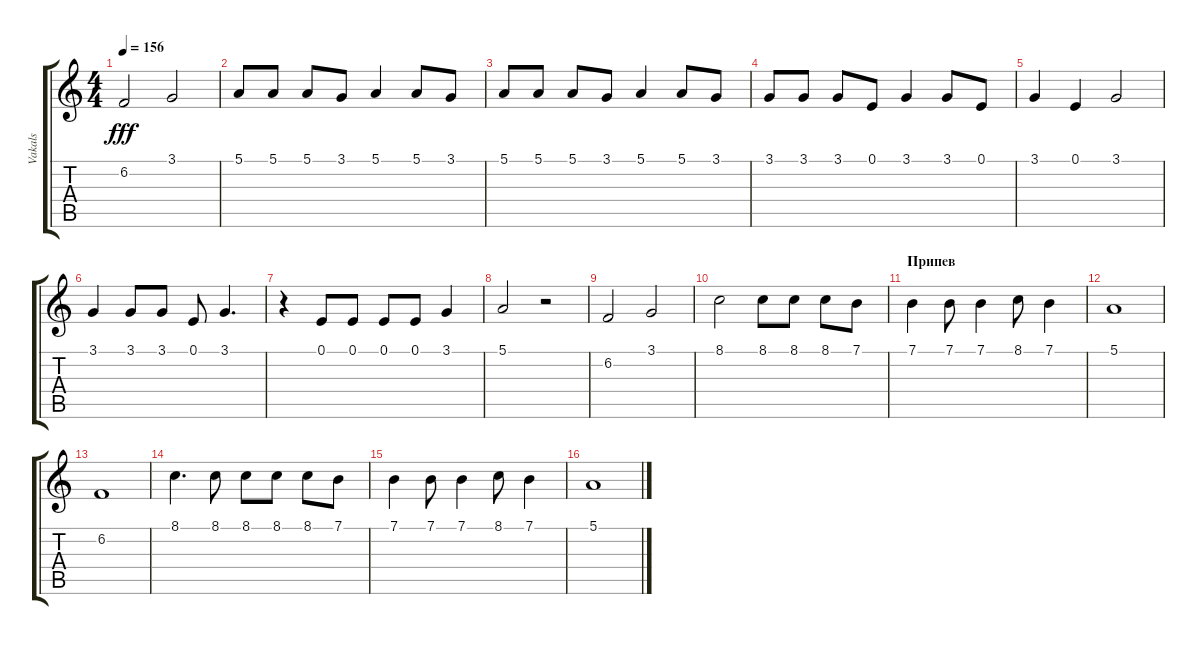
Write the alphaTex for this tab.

\track ("Vakals" "Vakals") {instrument choiraahs}
\staff {score tabs}
\tuning (E4 B3 G3 D3 A2 E2) {hide}
\ts (4 4)
\tempo 156
\clef g2
\ks c
6.2.2{dy fff} 3.1.2 |
5.1.8 5.1.8 5.1.8 3.1.8 5.1.4 5.1.8 3.1.8 |
5.1.8 5.1.8 5.1.8 3.1.8 5.1.4 5.1.8 3.1.8 |
3.1.8 3.1.8 3.1.8 0.1.8 3.1.4 3.1.8 0.1.8 |
3.1.4 0.1.4 3.1.2 |
3.1.4 3.1.8 3.1.8 0.1.8 3.1.4{d} |
r.4 0.1.8 0.1.8 0.1.8 0.1.8 3.1.4 |
5.1.2 r.2 |
6.2.2 3.1.2 |
8.1.2 8.1.8 8.1.8 8.1.8 7.1.8 |
\section ("" "Припев")
7.1.4 7.1.8 7.1.4 8.1.8 7.1.4 |
5.1.1 |
6.2.1 |
8.1.4{d} 8.1.8 8.1.8 8.1.8 8.1.8 7.1.8 |
7.1.4 7.1.8 7.1.4 8.1.8 7.1.4 |
5.1.1
